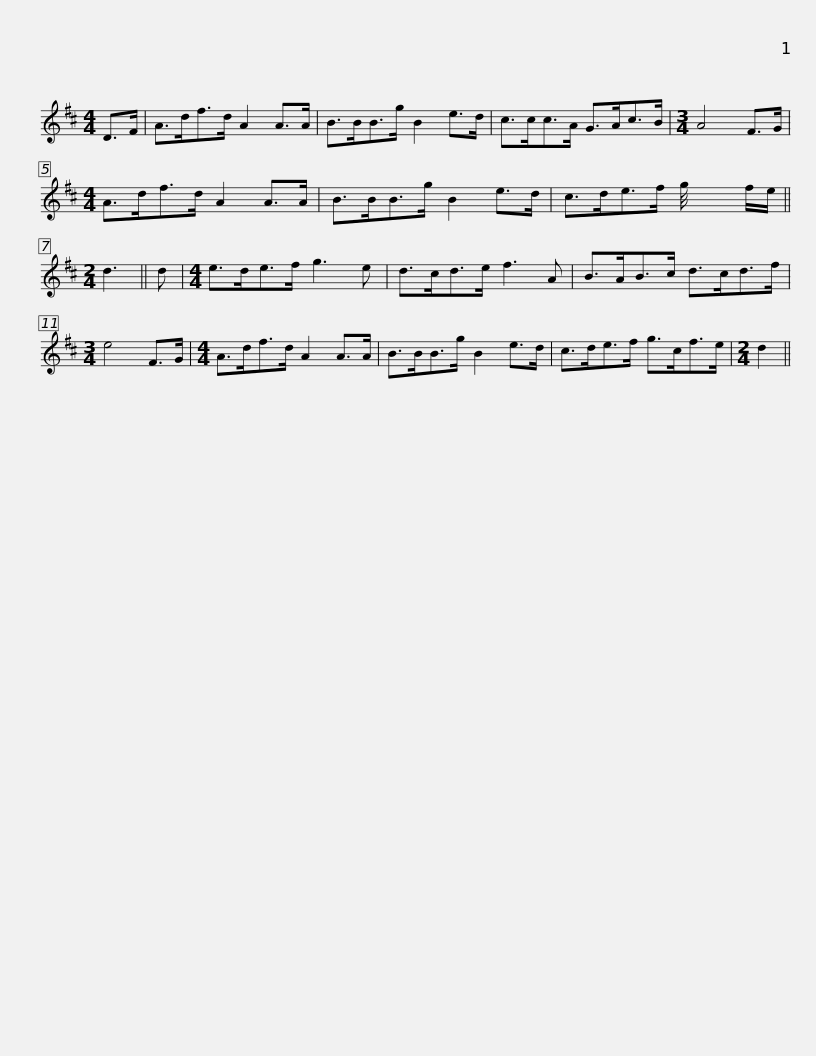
X:1
L:1/8
M:4/4
I:linebreak $
K:D
V:1 treble
V:1
 D>F | A>df>d A2 A>A | B>BB>g B2 e>d | c>cc>A G>Ac>B |[M:3/4] A4 F>G | %5
[M:4/4] A>df>d A2 A>A |$ B>BB>g B2 e>d | c>de>f g/4 x2 f/e/ ||[M:2/4] d3 || d | %10
[M:4/4] e>de>f g3 e | d>cd>e f3 A |$ B>AB>c d>cd>f |[M:3/4] e4 F>G |[M:4/4] A>df>d A2 A>A | %15
 B>BB>g B2 e>d | c>de>f g>cf>e |[M:2/4] d2 || %18
